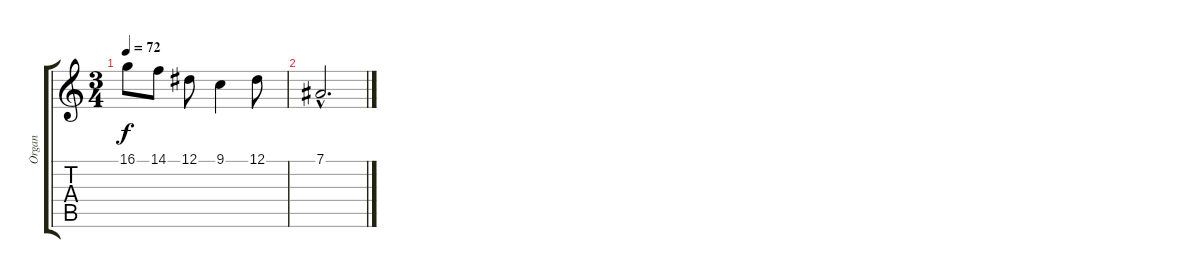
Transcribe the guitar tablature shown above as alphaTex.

\track ("Organ" "Organ") {instrument churchorgan}
\staff {score tabs}
\tuning (Eb4 Bb3 Gb3 Db3 Ab2 Eb2) {hide}
\ts (3 4)
\tempo 72
\clef g2
\ks c
16.1.8{dy f} 14.1.8 12.1.8 9.1.4 12.1.8 |
7.1{hac}.2{d}
